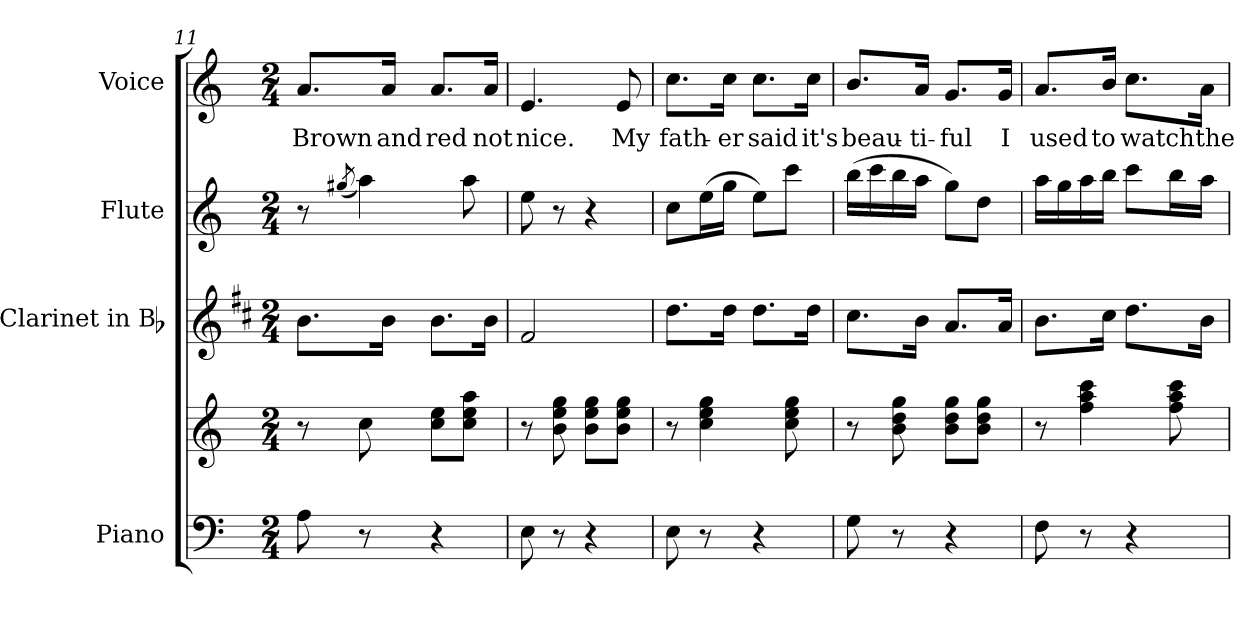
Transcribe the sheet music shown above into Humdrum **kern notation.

**kern	**kern	**kern	**kern	**kern	**text
*part4	*part4	*part3	*part2	*part1	*part1
*staff5	*staff4	*staff3	*staff2	*staff1	*staff1
*I"Piano	*	*I"Clarinet in Bb	*I"Flute	*I"Voice	*
*I'Pno.	*	*I'Cl.	*I'Fl.	*I'Voice	*
*clefF4	*clefG2	*clefG2	*clefG2	*clefG2	*
*	*	*ITrd1c2	*	*	*
*k[]	*k[]	*k[]	*k[]	*k[]	*
*C:	*C:	*C:	*C:	*C:	*
*M2/4	*M2/4	*M2/4	*M2/4	*M2/4	*
=11	=11	=11	=11	=11	=11
!	!	!	!	!	!LO:LY:b:color=#000000
8Ai\	8r	8.ai\L	8r	8.ai/L	Brown
.	.	.	(8qgg#Xi/	.	.
8r	8cci\	.	4aai\)	.	.
!	!	!	!	!	!LO:LY:b:color=#000000
.	.	16ai\Jk	.	16ai/Jk	and
!	!	!	!	!	!LO:LY:b:color=#000000
4r	8cci\ 8eeiL	8.ai\L	.	8.ai/L	red
.	8cci\ 8eei 8aaiJ	.	8aai\	.	.
!	!	!	!	!	!LO:LY:b:color=#000000
.	.	16ai\Jk	.	16ai/Jk	not
=12	=12	=12	=12	=12	=12
!	!	!	!	!	!LO:LY:b:color=#000000
8Ei\	8r	2ei/	8eei\	4.ei/	nice.
8r	8bi\ 8eei 8ggi	.	8r	.	.
4r	8bi\ 8eei 8ggiL	.	4r	.	.
!	!	!	!	!	!LO:LY:b:color=#000000
.	8bi\ 8eei 8ggiJ	.	.	8ei/	My
=13	=13	=13	=13	=13	=13
!	!	!	!	!	!LO:LY:b:color=#000000
8Ei\	8r	8.cci\L	8cci\L	8.cci\L	fath-
8r	4cci\ 4eei 4ggi	.	(16eei\L	.	.
!	!	!	!	!	!LO:LY:b:color=#000000
.	.	16cci\Jk	16ggi\JJ	16cci\Jk	-er
!	!	!	!	!	!LO:LY:b:color=#000000
4r	.	8.cci\L	8eei\L)	8.cci\L	said
.	8cci\ 8eei 8ggi	.	8ccci\J	.	.
!	!	!	!	!	!LO:LY:b:color=#000000
.	.	16cci\Jk	.	16cci\Jk	it's
=14	=14	=14	=14	=14	=14
!	!	!	!	!	!LO:LY:b:color=#000000
8Gi\	8r	8.bi\L	(16bbi\LL	8.bi/L	beau-
.	.	.	16ccci\	.	.
8r	8bi\ 8ddi 8ggi	.	16bbi\	.	.
!	!	!	!	!	!LO:LY:b:color=#000000
.	.	16ai\Jk	16aai\JJ	16ai/Jk	-ti-
!	!	!	!	!	!LO:LY:b:color=#000000
4r	8bi\ 8ddi 8ggiL	8.gi/L	8ggi\L)	8.gi/L	-ful
.	8bi\ 8ddi 8ggiJ	.	8ddi\J	.	.
!	!	!	!	!	!LO:LY:b:color=#000000
.	.	16gi/Jk	.	16gi/Jk	I
=15	=15	=15	=15	=15	=15
!	!	!	!	!	!LO:LY:b:color=#000000
8Fi\	8r	8.ai\L	16aai\LL	8.ai/L	used
.	.	.	16ggi\	.	.
8r	4ffi\ 4aai 4ccci	.	16aai\	.	.
!	!	!	!	!	!LO:LY:b:color=#000000
.	.	16bi\Jk	16bbi\JJ	16bi/Jk	to
!	!	!	!	!	!LO:LY:b:color=#000000
4r	.	8.cci\L	8ccci\L	8.cci\L	watch
.	8ffi\ 8aai 8ccci	.	16bbi\L	.	.
!	!	!	!	!	!LO:LY:b:color=#000000
.	.	16ai\Jk	16aai\JJ	16ai\Jk	the
=	=	=	=	=	=
*-	*-	*-	*-	*-	*-
